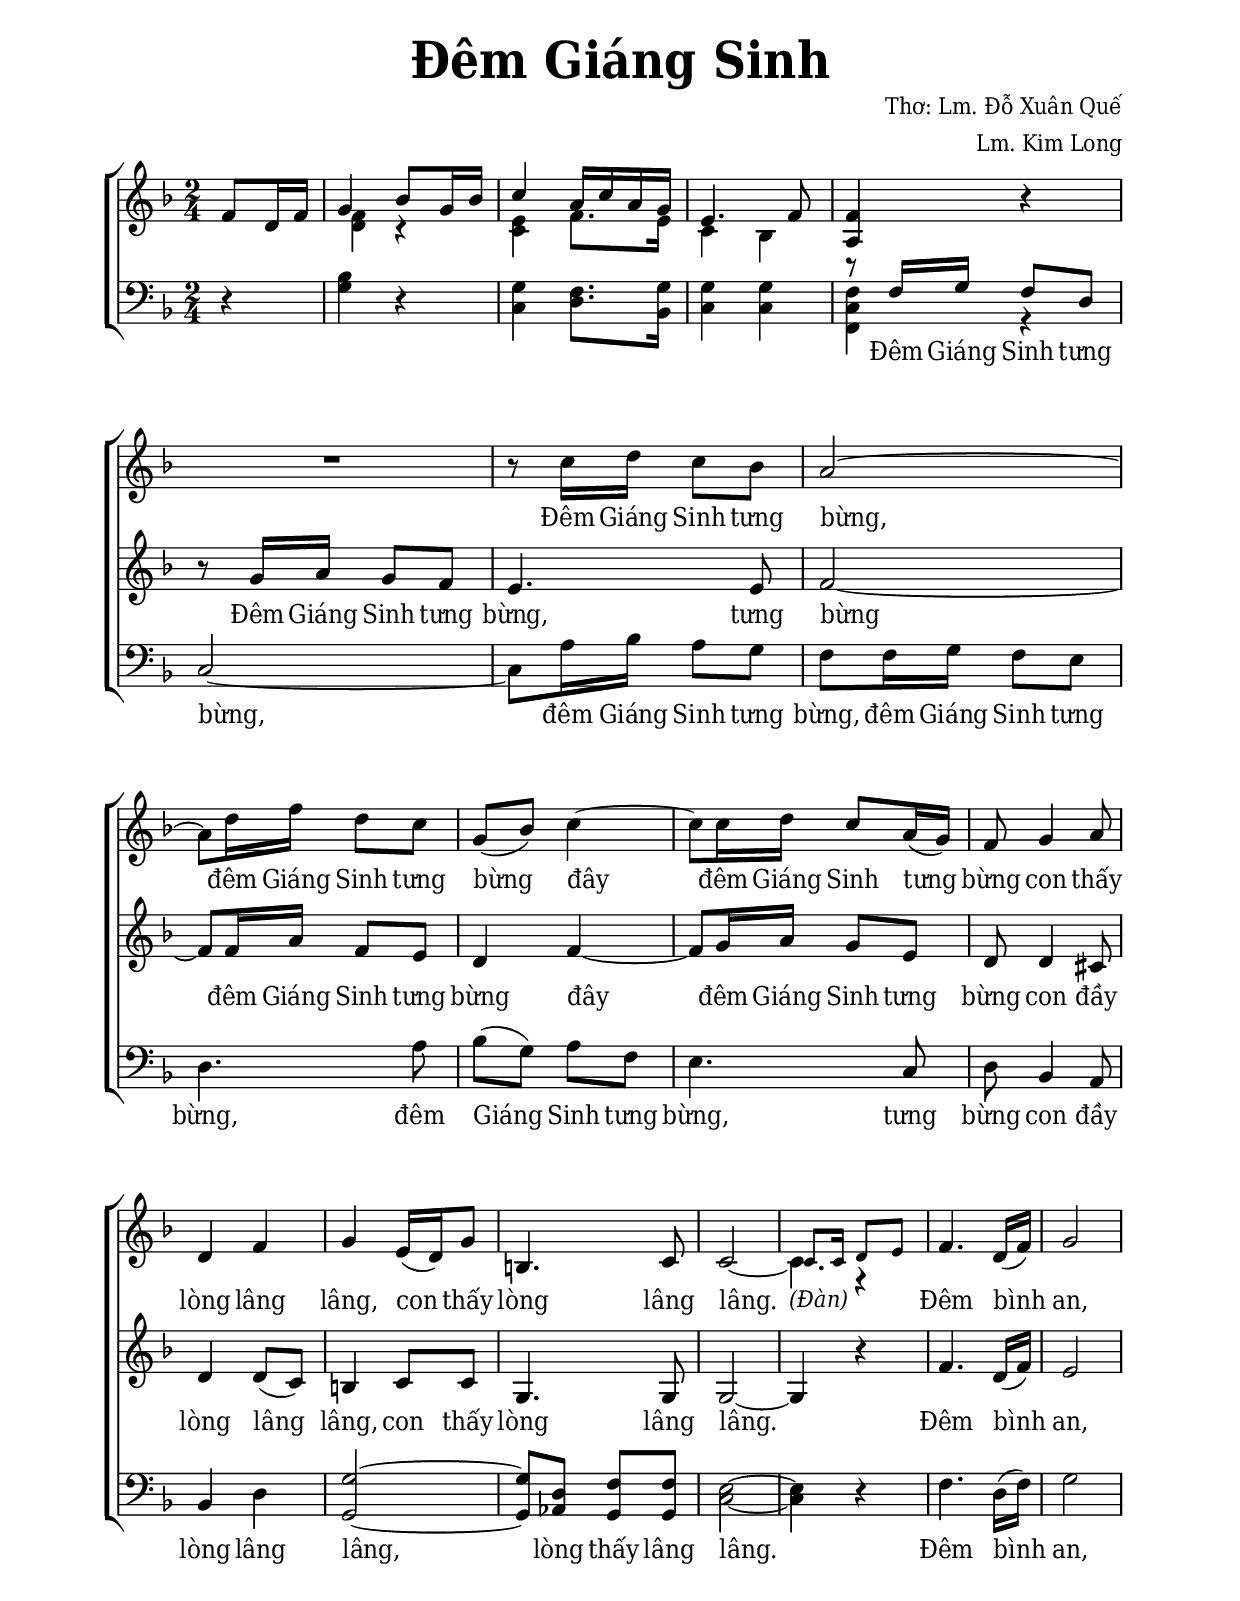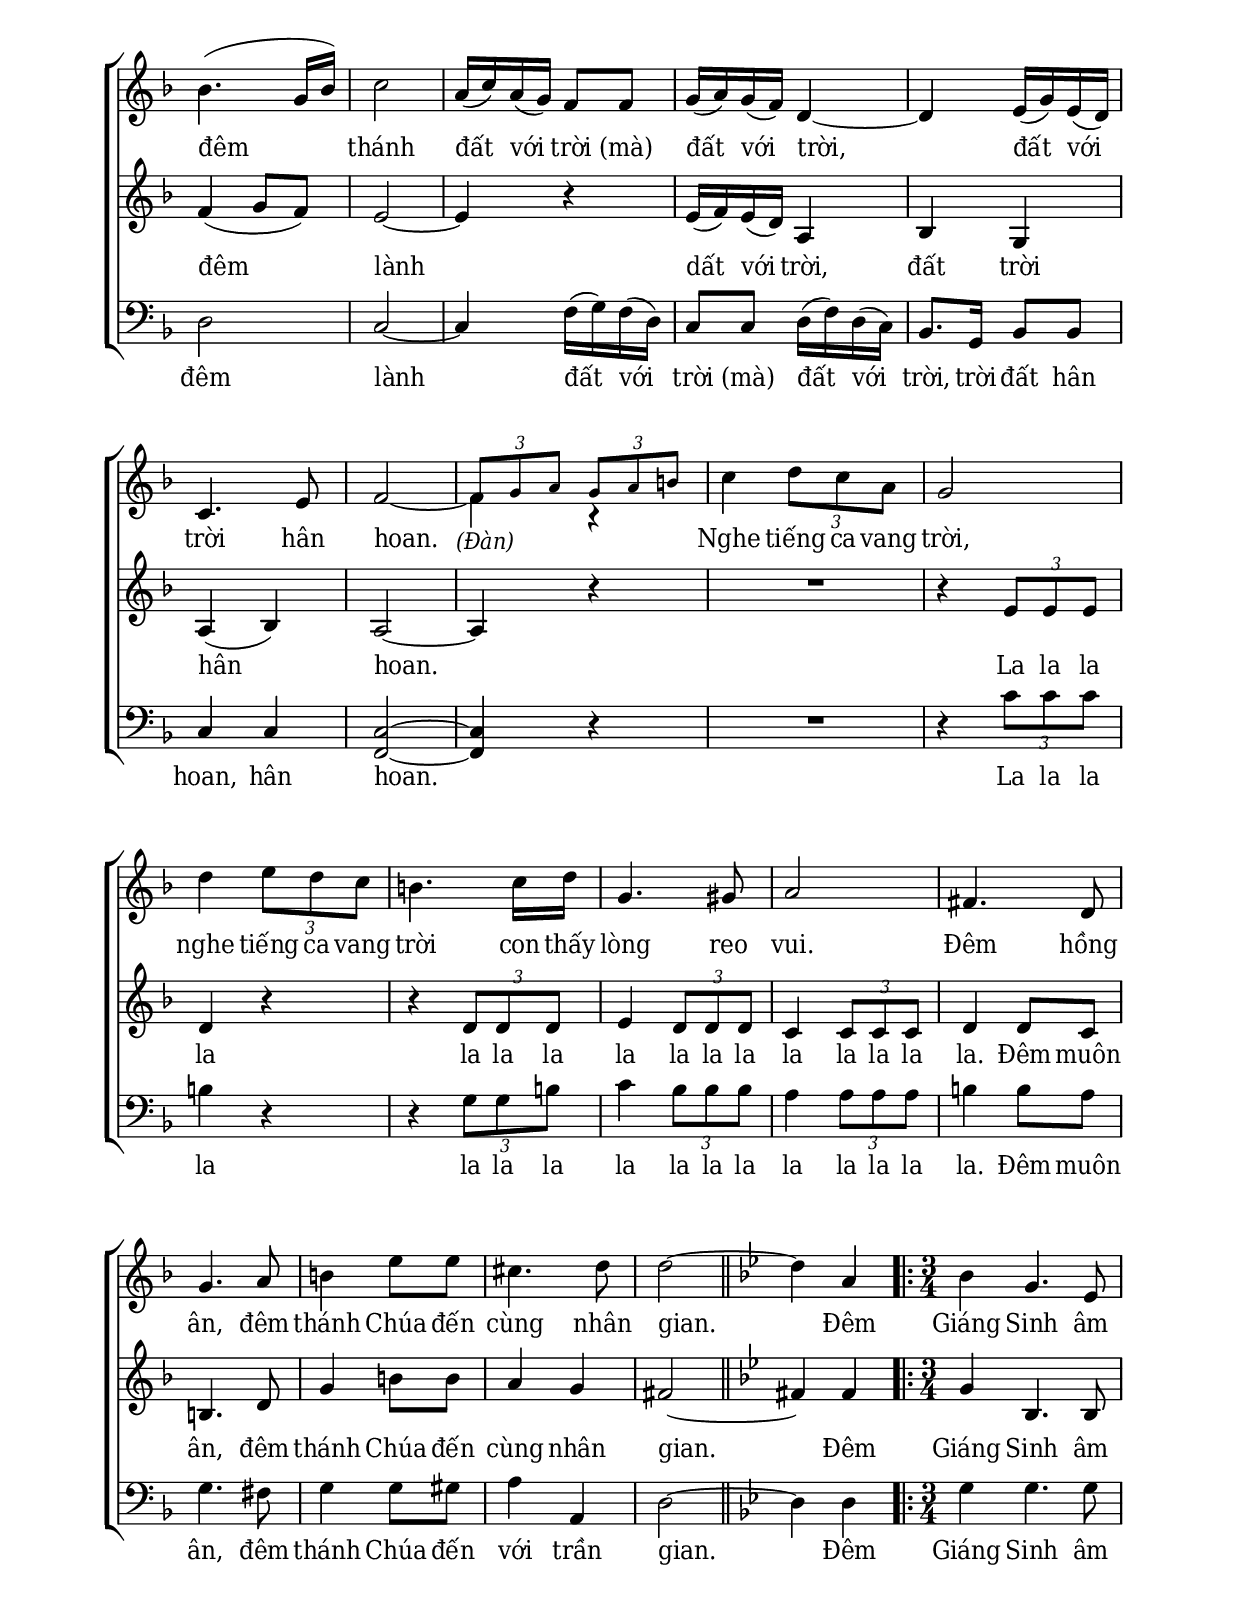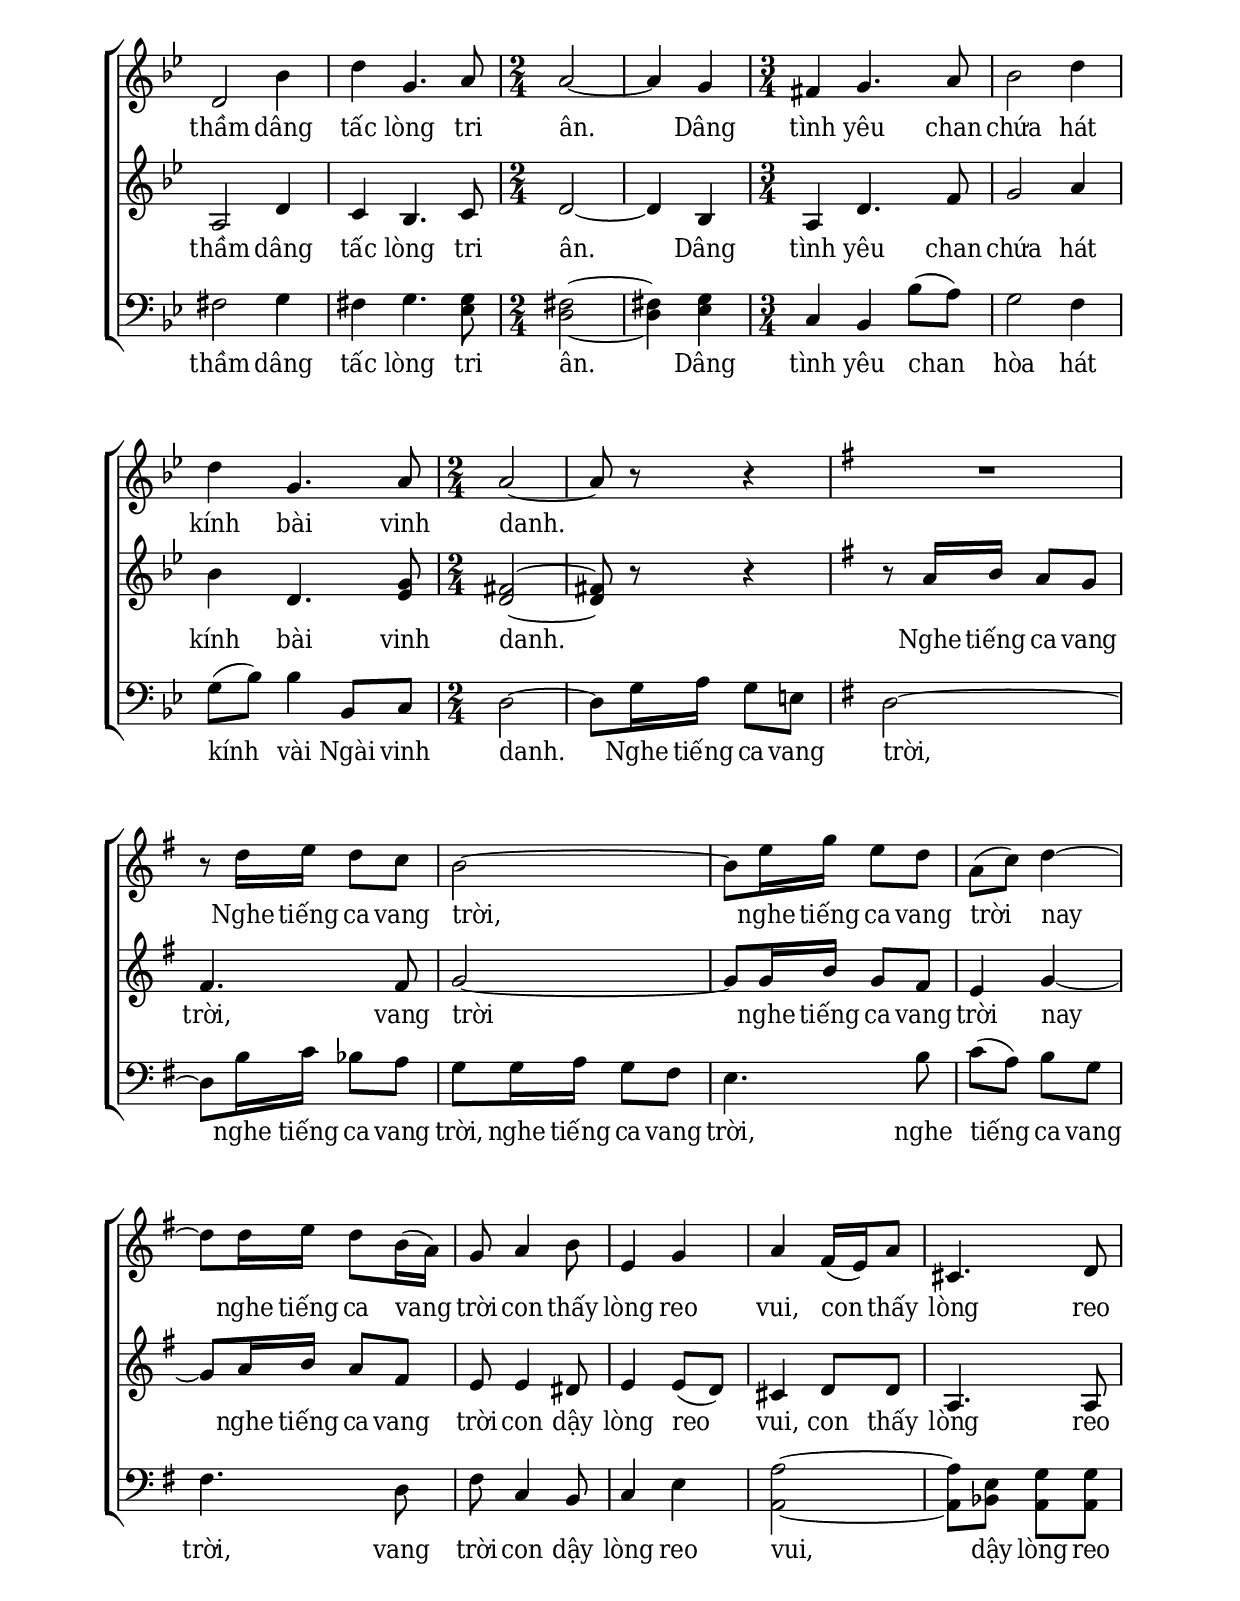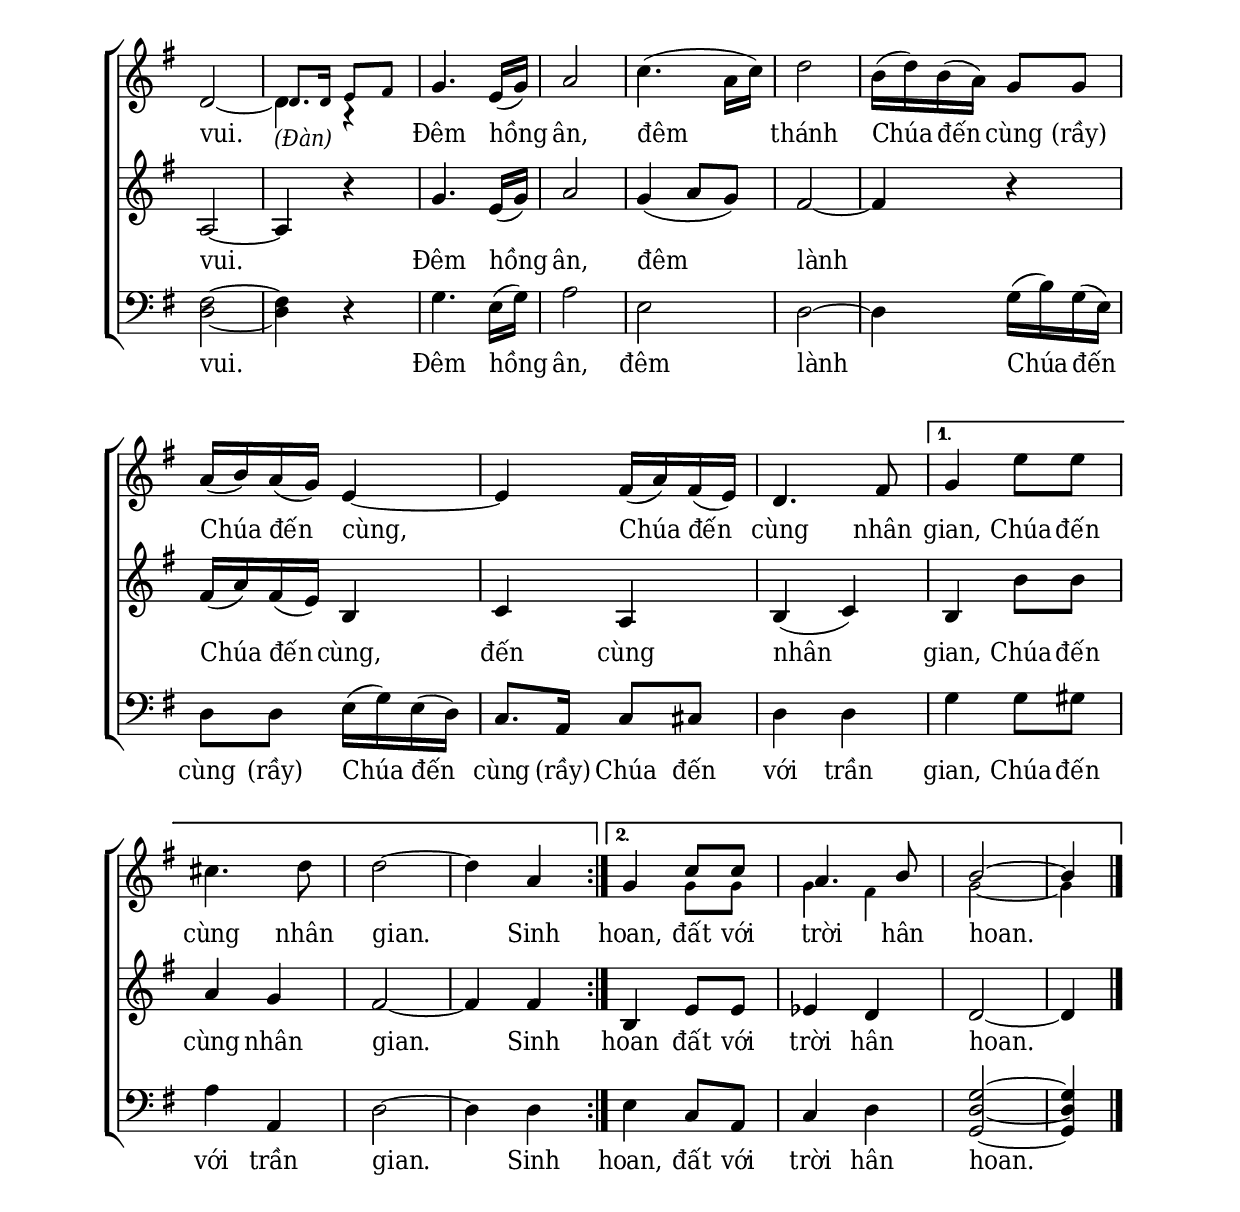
% Cài đặt chung
\version "2.22.1"
\include "english.ly"

\header {
  title = \markup { \fontsize #3 "Đêm Giáng Sinh" }
  composer = "Thơ: Lm. Đỗ Xuân Quế"
  arranger = "Lm. Kim Long"
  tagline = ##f
}

% Đổi kích thước nốt cho bè phụ
notBePhu =
#(define-music-function (font-size music) (number? ly:music?)
   (for-some-music
     (lambda (m)
       (if (music-is-of-type? m 'rhythmic-event)
           (begin
             (set! (ly:music-property m 'tweaks)
                   (cons `(font-size . ,font-size)
                         (ly:music-property m 'tweaks)))
             #t)
           #f))
     music)
   music)

% Nhạc
nhacDiepKhucSop = \relative c' {
  \set Staff.printKeyCancellation = ##f
  \partial 4
  <<
    {
      f8 d16 f |
      g4 bf8 g16 bf |
      c4 a16 c a g |
      e4. f8 |
      <f a,>4
    }
    \\
    {
      \skip 4
      <f d>4 r |
      <e c> f8. e16 |
      c4 bf |
      \skip 4
    }
  >>
  
  r4 |
  R2
  r8 c'16 d c8 bf |
  a2 ~ |
  a8 d16 f d8 c |
  g (bf) c4 ~ |
  c8 c16 d c8 a16 (g) |
  f8 g4 a8 |
  d,4 f |
  g e16 (d) g8 |
  b,!4. c8 |
  c2 ~ |
  <<
    {
      \voiceOne
      \stemDown c4 f,\rest
    }
    \new Voice = "splitpart" \notBePhu -2 {
	    \voiceTwo
	    \stemUp
      <>_\markup {
        \lower #3.3 \halign #-0.5 \italic "(Đàn)"
      }
      c'8. c16 d8 e
    }
  >>
  \oneVoice
  \stemNeutral
  f4. d16 (f) |
  g2 |
  bf4. (g16 bf) |
  c2 |
  a16 (c) a (g) f8 f |
  g16 (a) g (f) d4 ~ |
  d e16 (g) e (d) |
  c4. e8 |
  f2 ~ |
  <<
    {
      \voiceOne
      \stemDown
      <>_\markup {
        \lower #3.3 \halign #-0.5 \italic "(Đàn)"
      }
      f4 b,\rest
    }
    \new Voice = "splitpart" \notBePhu -2 {
	    \voiceTwo
	    \stemUp \tupletUp
      \tuplet 3/2 { f'8 g a } \tuplet 3/2 { g a b! }
    }
  >>
  \oneVoice
  \stemNeutral
  c4 \tuplet 3/2 { d8 c a } |
  g2 |
  d'4 \tuplet 3/2 { e8 d c } |
  b!4. c16 d |
  g,4. gs8 |
  a2 |
  fs4. d8 |
  g4. a8 |
  b!4 e8 e |
  cs4. d8 |
  d2 ~ \bar "||"
  
  \key bf \major
  d4 a
  
  \time 3/4
  
  \repeat volta 2
  {
    bf4 g4. ef8 |
    d2 bf'4 |
    d g,4. a8 |
    \time 2/4
    a2 ~ |
    a4 g |
    \time 3/4
    fs g4. a8 |
    bf2 d4 |
    d g,4. a8 |
    \time 2/4
    a2 ~ |
    a8 r r4 |
    \key g \major
    R2
    r8 d16 e d8 c |
    b2 ~ |
    b8 e16 g e8 d |
    a (c) d4 ~ |
    d8 d16 e d8 b16 (a) |
    g8 a4 b8 |
    e,4 g |
    a fs16 (e) a8 |
    cs,4. d8 |
    d2 ~ |
    <<
      {
        \voiceOne
        \stemDown
        d4 a\rest |
      }
      \new Voice = "splitpart" \notBePhu -2 {
	      \voiceTwo
	      \stemUp
        <>_\markup {
          \halign #-0.5 \italic "(Đàn)"
        }
        d8. d16 e8 fs
      }
    >>
    \oneVoice
    g4. e16 (g) |
    a2 |
    c4. (a16 c) |
    d2 |
    b16 (d) b (a) g8 g |
    a16 (b) a (g) e4 ~ |
    e fs16 (a) fs (e) |
    d4. fs8
  }
  \alternative {
    {
      g4 e'8 e |
      cs4. d8 |
      d2 ~ |
      d4 a
    }
    {
      g4
      <<
        {
          \voiceOne
          c8 c |
          a4. b8 |
          b2 ~ |
          b4
        }
        \new Voice = "splitpart" \notBePhu -2 {
	        \voiceTwo
          g8 g |
          g4 fs |
          g2 ~ |
          g4
        }
      >>
    }
  }
  \bar "|."
  
  
}

nhacDiepKhucAlto = \relative c'' {
  \set Staff.printKeyCancellation = ##f
  r4
  R2*3
  R2
  r8 g16 a g8 f |
  e4. e8 |
  f2 ~ |
  f8 f16 a f8 e |
  d4 f ~ |
  f8 g16 a g8 e |
  d d4 cs8 |
  d4 d8 (c) |
  b!4 c8 c |
  g4. g8 |
  g2 ~ |
  g4 r |
  f'4. d16 (f) |
  e2 |
  f4 (g8 f) |
  e2 ~ |
  e4 r |
  e16 (f) e (d) a4 |
  bf g |
  a (bf) |
  a2 ~ |
  a4 r |
  R2
  r4 \tuplet 3/2 { e'8 e e } |
  d4 r |
  r \tuplet 3/2 { d8 d d } |
  e4 \tuplet 3/2 { d8 d d } |
  c4 \tuplet 3/2 { c8 c c } |
  d4 d8 c |
  b!4. d8 |
  g4 b!8 b |
  a4 g |
  fs2 ~ |
  
  \key bf \major
  fs!4 fs
  \time 3/4
  g4 bf,4. bf8 |
  a2 d4 |
  c bf4. c8 |
  \time 2/4
  d2 ~ |
  d4 bf |
  \time 3/4
  a d4. f8 |
  g2 a4 |
  bf d,4. <g ef>8 |
  \time 2/4
  <fs d>2 ~ |
  <fs! d>8 r r4 |
  \key g \major
  r8 a16 b a8 g |
  fs4. fs8 |
  g2 ~ |
  g8 g16 b g8 fs |
  e4 g ~ |
  g8 a16 b a8 fs |
  e e4 ds8 |
  e4 e8 (d) |
  cs4 d8 d |
  a4. a8 |
  a2 ~ |
  a4 r |
  g'4. e16 (g) |
  a2 |
  g4 (a8 g) |
  fs2 ~ |
  fs4 r |
  fs16 (a) fs (e) b4 |
  c a |
  b (c) |
  b b'8 b |
  a4 g |
  fs2 ~ |
  fs4 fs |
  b,4 e8 e |
  ef4 d |
  d2 ~ |
  d4
  
}

nhacDiepKhucBas = \relative c' {
  \set Staff.printKeyCancellation = ##f
  r4
  <<
    {
      bf r |
      g f8. g16 |
      g4 g |
    }
    {
      g4 r |
      c, d8. bf16 |
      c4 c |
    }
  >>
  <<
    {
      \voiceOne
      r8 f16 g f8 d
    }
    \new Voice = "splitpart" {
	    \voiceTwo
      <f c f,>4 r
    }
  >>
  \oneVoice
  c2 ~ |
  c8 a'16 bf a8 g |
  f f16 g f8 e |
  d4. a'8 |
  bf (g) a f |
  e4. c8 |
  d bf4 a8 |
  bf4 d |
  <<
    {
      g2 ~ |
      g8 d f f |
      e2 ~ |
      e4
    }
    {
      g,2 ~ |
      g8 af g g |
      c2 ~ |
      c4
    }
  >>
  r4 |
  f4. d16 (f) |
  g2 |
  d |
  c ~ |
  c4 f16 (g) f (d) |
  c8 c d16 (f) d (c) |
  bf8. g16 bf8 bf |
  c4 c |
  <c f,>2 ~ |
  <c f,>4 r |
  R2
  r4 \tuplet 3/2 { c'8 c c } |
  b!4 r |
  r \tuplet 3/2 { g8 g b! } |
  c4 \tuplet 3/2 { bf8 bf bf } |
  a4 \tuplet 3/2 { a8 a a } |
  b!4 b8 a |
  g4. fs8 |
  g4 g8 gs |
  a4 a, |
  d2 ~ |
  
  \key bf \major
  d4 d |
  \time 3/4
  g4 g4. g8 |
  fs2 g4 |
  fs g4. <g ef>8 |
  \time 2/4
  <fs d>2 ~ |
  <fs! d>4 <g ef> |
  \time 3/4
  c, bf bf'8 (a) |
  g2 f4 |
  g8 (bf) bf4 bf,8 c |
  d2 ~ |
  d8 g16 a g8 e! |
  \key g \major
  d2 ~ |
  d8 b'16 c bf8 a |
  g g16 a g8 fs |
  e4. b'8 |
  c (a) b g |
  fs4. d8 |
  fs c4 b8 |
  c4 e |
  <<
    {
      a2 ~ |
      a8 e g g |
      fs2 ~ |
      fs4
    }
    {
      a,2 ~ |
      a8 bf a a |
      d2 ~ |
      d4
    }
  >>
  r4 |
  g4. e16 (g) |
  a2 |
  e |
  d ~ |
  d4 g16 (b) g (e) |
  d8 d e16 (g) e (d) |
  c8. a16 c8 cs |
  d4 d |
  g g8 gs |
  a4 a, |
  d2 ~ |
  d4 d |
  e4 c8 a |
  c4 d |
  <g d g,>2 ~ |
  <g d g,>4
}

% Lời
loiDiepKhucSop = \lyricmode {
  Đêm Giáng Sinh tưng bừng,
  đêm Giáng Sinh tưng bừng đây đêm Giáng Sinh tưng bừng
  con thấy lòng lâng lâng, con thấy lòng lâng lâng.
  Đêm bình an, đêm thánh đất với trời (mà) đất với trời,
  đất với trời hân hoan.
  Nghe tiếng ca vang trời,
  nghe tiếng ca vang trời con thấy lòng reo vui.
  Đêm hồng ân, đêm thánh Chúa đến cùng nhân gian.
  Đêm
  \repeat volta 2 {
  Giáng Sinh âm thầm dâng tấc lòng tri ân.
  Dâng tình yêu chan chứa hát kính bài vinh danh.
  Nghe tiếng ca vang trời,
  nghe tiếng ca vang trời nay nghe tiếng ca vang trời
  con thấy lòng reo vui, con thấy lòng reo vui.
  Đêm hồng ân, đêm thánh Chúa đến cùng (rầy) Chúa đến cùng,
  Chúa đến cùng nhân
  }
  \alternative {
    {
  gian,
  Chúa đến cùng nhân gian.
  Sinh
    }
    {
  hoan, đất với trời hân hoan.
    }
  }
}

loiDiepKhucAlto = \lyricmode {
  Đêm Giáng Sinh tưng bừng, tưng bừng
  đêm Giáng Sinh tưng bừng đây đêm Giáng Sinh tưng bừng
  con đầy lòng lâng lâng, con thấy lòng lâng lâng.
  Đêm bình an, đêm lành dất với trời, đất trời hân hoan.
  La la la la la la la la la la la la la la la la.
  Đêm muôn ân, đêm thánh Chúa đến cùng nhân gian.
  Đêm Giáng Sinh âm thầm dâng tấc lòng tri ân.
  Dâng tình yêu chan chứa hát kính bài vinh danh.
  Nghe tiếng ca vang trời, vang trời
  nghe tiếng ca vang trời nay nghe tiếng ca vang trời
  con dậy lòng reo vui, con thấy lòng reo vui.
  Đêm hồng ân, đêm lành Chúa đến cùng, đến cùng nhân gian,
  Chúa đến cùng nhân gian.
  Sinh
  hoan đất với trời hân hoan.
}

loiDiepKhucBas = \lyricmode {
  \repeat unfold 6 { _ }
  Đêm Giáng Sinh tưng bừng, đêm Giáng Sinh tưng bừng,
  đêm Giáng Sinh tưng bừng, đêm Giáng Sinh tưng bừng,
  tưng bừng con đầy lòng lâng lâng, lòng thấy lâng lâng.
  Đêm bình an, đêm lành đất với trời (mà) đất với trời,
  trời đất hân hoan, hân hoan.
  La la la la la la la la la la la la la la la la.
  Đêm muôn ân, đêm thánh Chúa đến với trần gian.
  Đêm
  Giáng Sinh âm thầm dâng tấc lòng tri ân.
  Dâng tình yêu chan hòa hát kính vài Ngài vinh danh.
  Nghe tiếng ca vang trời, nghe tiếng ca vang trời,
  nghe tiếng ca vang trời, nghe tiếng ca vang trời,
  vang trời con dậy lòng reo vui, dậy lòng reo vui.
  Đêm hồng ân, đêm lành Chúa đến cùng (rầy)
  Chúa đến cùng (rầy) Chúa đến với trần gian,
  Chúa đến với trần gian.
  Sinh
  hoan, đất với trời hân hoan.
}

% Dàn trang
\paper {
  #(set-paper-size "a4")
  top-margin = 15\mm
  bottom-margin = 20\mm
  left-margin = 20\mm
  right-margin = 20\mm
  indent = #0
  #(define fonts
    (make-pango-font-tree
      "Deja Vu Serif Condensed"
      "Deja Vu Serif Condensed"
      "Deja Vu Serif Condensed"
      (/ 20 20)))
  print-page-number = #f
  %page-count = #4
  %ragged-bottom = ##f
}

TongNhip = {
  \key f \major \time 2/4
  \set Timing.beamExceptions = #'()
  \set Timing.baseMoment = #(ly:make-moment 1/4)
  \set Timing.beatStructure = #'(1 1)
}

\score {
  \new ChoirStaff <<
    \new Staff <<
        \clef treble
        \new Voice = beSop {
          \TongNhip \nhacDiepKhucSop
        }
      \new Lyrics \lyricsto beSop \loiDiepKhucSop
    >>
    \new Staff <<
        \clef treble
        \new Voice = beAlto {
          \TongNhip \nhacDiepKhucAlto
        }
      \new Lyrics \lyricsto beAlto \loiDiepKhucAlto
    >>
    \new Staff <<
        \clef "bass"
        \new Voice = beBas {
          \TongNhip \nhacDiepKhucBas
        }
      \new Lyrics \lyricsto beBas \loiDiepKhucBas
    >>
  >>
  \layout {
    \override Lyrics.LyricSpace.minimum-distance = #0.4
    \override Score.BarNumber.break-visibility = ##(#f #f #f)
    \override Score.SpacingSpanner.uniform-stretching = ##t
    \context {
      \Staff \RemoveEmptyStaves
      \override VerticalAxisGroup.remove-first = ##t
    }
  }
}
